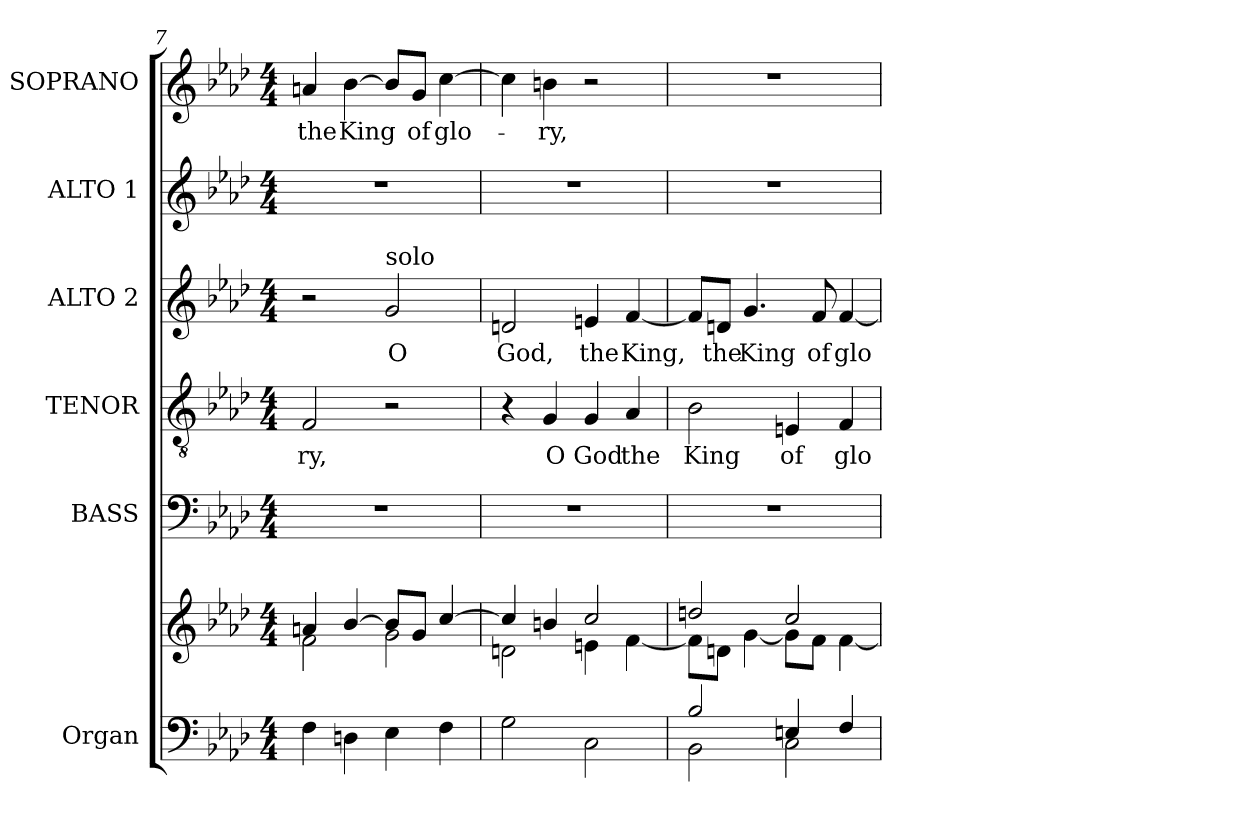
**kern	**kern	**kern	**kern	**text	**kern	**text	**kern	**kern	**text
*part6	*part6	*part5	*part4	*part4	*part3	*part3	*part2	*part1	*part1
*staff7	*staff6	*staff5	*staff4	*staff4	*staff3	*staff3	*staff2	*staff1	*staff1
*I"Organ	*	*I"BASS	*I"TENOR	*	*I"ALTO 2	*	*I"ALTO 1	*I"SOPRANO	*
*I'Org.	*	*I'B.	*I'T.	*	*I'A2.	*	*I'A1.	*I'S.	*
!!LO:LB:g=z
*clefF4	*clefG2	*clefF4	*clefGv2	*	*clefG2	*	*clefG2	*clefG2	*
*	*	*	*ITrd7c12	*	*	*	*	*	*
*k[b-e-a-d-]	*k[b-e-a-d-]	*k[b-e-a-d-]	*k[b-e-a-d-]	*	*k[b-e-a-d-]	*	*k[b-e-a-d-]	*k[b-e-a-d-]	*
*f:	*f:	*f:	*f:	*	*f:	*	*f:	*f:	*
*M4/4	*M4/4	*M4/4	*M4/4	*	*M4/4	*	*M4/4	*M4/4	*
=7	=7	=7	=7	=7	=7	=7	=7	=7	=7
*^	*^	*	*	*	*	*	*	*	*
!	!	!	!	!	!	!LO:LY:b:color=#000000	!	!	!	!	!
!	!	!	!	!	!	!	!	!	!	!	!LO:LY:b:color=#000000
1ryy	4Fi\	4ani/	2fi\	1r	2FFi/	-ry,	2r	.	1r	4ani/	the
!	!	!	!	!	!	!	!	!	!	!	!LO:LY:b:color=#000000
.	4Dni\	[4b-i/	.	.	.	.	.	.	.	[4b-i\	King
!	!	!	!	!	!	!	!LO:TX:a:t=solo	!	!	!	!
!	!	!	!	!	!	!	!	!LO:LY:b:color=#000000	!	!	!
.	4E-i\	8b-i/L]	2gi\	.	2r	.	2gi/	O	.	8b-i/L]	.
!	!	!	!	!	!	!	!	!	!	!	!LO:LY:b:color=#000000
.	.	8gi/J	.	.	.	.	.	.	.	8gi/J	of
!	!	!	!	!	!	!	!	!	!	!	!LO:LY:b:color=#000000
.	4Fi\	[4cci/	.	.	.	.	.	.	.	[4cci\	glo-
=8	=8	=8	=8	=8	=8	=8	=8	=8	=8	=8	=8
!	!	!	!	!	!	!	!	!LO:LY:b:color=#000000	!	!	!
1ryy	2Gi\	4cci/]	2dni\	1r	4r	.	2dni/	God,	1r	4cci\]	.
!	!	!	!	!	!	!LO:LY:b:color=#000000	!	!	!	!	!
!	!	!	!	!	!	!	!	!	!	!	!LO:LY:b:color=#000000
.	.	4bni/	.	.	4GGi/	O	.	.	.	4bni\	-ry,
!	!	!	!	!	!	!LO:LY:b:color=#000000	!	!	!	!	!
!	!	!	!	!	!	!	!	!LO:LY:b:color=#000000	!	!	!
.	2Ci\	2cci/	4eni\	.	4GGi/	God	4eni/	the	.	2r	.
!	!	!	!	!	!	!LO:LY:b:color=#000000	!	!	!	!	!
!	!	!	!	!	!	!	!	!LO:LY:b:color=#000000	!	!	!
.	.	.	[4fi\	.	4AA-i/	the	[4fi/	King,	.	.	.
=9	=9	=9	=9	=9	=9	=9	=9	=9	=9	=9	=9
!	!	!	!	!	!	!LO:LY:b:color=#000000	!	!	!	!	!
2B-i/	2BB-i\	2ddni/	8fi\L]	1r	2BB-i\	King	8fi/L]	.	1r	1r	.
!	!	!	!	!	!	!	!	!LO:LY:b:color=#000000	!	!	!
.	.	.	8dni\J	.	.	.	8dni/J	the	.	.	.
!	!	!	!	!	!	!	!	!LO:LY:b:color=#000000	!	!	!
.	.	.	[4gi\	.	.	.	4.gi/	King	.	.	.
!	!	!	!	!	!	!LO:LY:b:color=#000000	!	!	!	!	!
4Eni/	2Ci\	2cci/	8gi\L]	.	4EEni/	of	.	.	.	.	.
!	!	!	!	!	!	!	!	!LO:LY:b:color=#000000	!	!	!
.	.	.	8fi\J	.	.	.	8fi/	of	.	.	.
!	!	!	!	!	!	!LO:LY:b:color=#000000	!	!	!	!	!
!	!	!	!	!	!	!	!	!LO:LY:b:color=#000000	!	!	!
4Fi/	.	.	[4fi\	.	4FFi/	glo-	[4fi/	glo-	.	.	.
*v	*v	*	*	*	*	*	*	*	*	*	*
*	*v	*v	*	*	*	*	*	*	*	*
=	=	=	=	=	=	=	=	=	=
*-	*-	*-	*-	*-	*-	*-	*-	*-	*-
